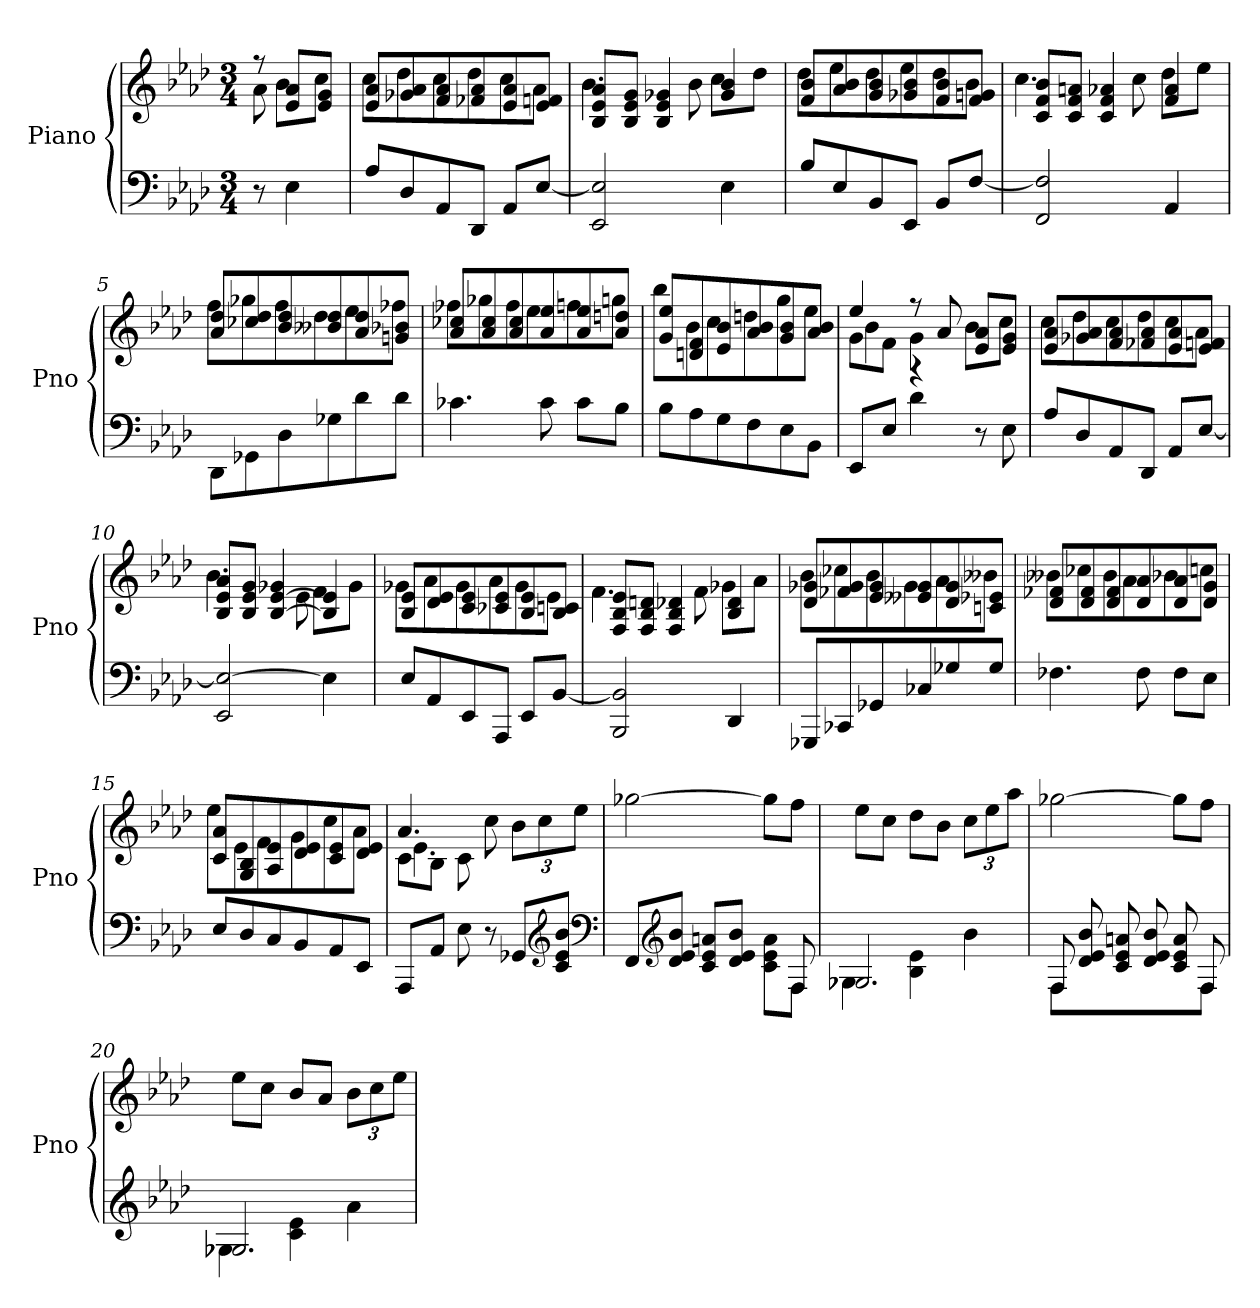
**kern	**kern
*part1	*part1
*staff2	*staff1
*I"Piano	*
*I'Pno	*
*clefF4	*clefG2
*k[b-e-a-d-]	*k[b-e-a-d-]
*A-:	*A-:
*M3/4	*M3/4
=	=
*	*^
8r	8r	8a-
4E-	8e- 8a-L	8b-L
.	8e- 8gJ	8ccJ
=1	=1	=1
8A-L	8e- 8a-L	8ccL
8D-	8g-X 8a-	8dd-
8AA-	8f 8a-	8cc
8DD-J	8f-X 8a-	8dd-
8AA-L	8e- 8a-	8cc
[8E-J	8e- 8fnJ	8a-J
=2	=2	=2
2EE- 2E-]	8B- 8e- 8a-L	4.b-
.	8B- 8e- 8gJ	.
.	4B- 4e- 4g-X	.
.	.	8b-
4E-	4g- 4b-	8ccL
.	.	8dd-J
=3	=3	=3
8B-L	8f 8b-L	8dd-L
8E-	8a- 8b-	8ee-
8BB-	8g 8b-	8dd-
8EE-J	8g-X 8b-	8ee-
8BB-/L	8f 8b-	8dd-
[8FJ	8f 8gnJ	8b-J
=4	=4	=4
2FF 2F]	8c 8f 8b-L	4.cc
.	8c 8f 8anJ	.
.	4c 4f 4a-X	.
.	.	8cc
4AA-	4f 4a-	8dd-L
.	.	8ee-J
=5	=5	=5
8DD-L	8a- 8dd-L	8ffL
8GG-X	8cc-X 8dd-	8gg-X
8D-	8b- 8dd-	8ff
8G-X	8b--X 8dd-	8dd-
8d-	8a- 8dd-	8ee-
8d-J	8gn 8b-XJ	8ff-XJ
=6	=6	=6
4.c-X	8a- 8cc-XL	8ff-XL
.	8a- 8cc-	8gg-X
.	8a- 8cc-	8ff-
8c-	8a- 8ee-	8ee-
8c-L	8a- 8ee-	8ffn
8B-J	8a- 8ddnJ	8ggnJ
=7	=7	=7
8B-L	8g 8ee-L	8bb-L
8A-	8dn 8f	8b-
8G	8e- 8b-	8cc
8F	8a- 8b-	8ddn
8E-	8g 8b-	8gg
8BB-J	8a- 8b-J	8ee-J
=8	=8	=8
*	*	*^
8EE-L	8g\L	4b-	4ee-
8E-J	8fJ	.	.
4d-	4rA	4g	8rff
.	.	.	8a-
8r	8e- 8a-L	8b-L	4ryy
8E-	8e- 8gJ	8ccJ	.
*	*	*v	*v
=9	=9	=9
8A-L	8e- 8a-L	8ccL
8D-	8g-X 8a-	8dd-
8AA-	8f 8a-	8cc
8DD-J	8f-X 8a-	8dd-
8AA-L	8e- 8a-	8cc
[8E-J	8e- 8fnJ	8a-J
=10	=10	=10
2EE- 2E-_	8B- 8e- 8a-L	4.b-
.	8B- 8e- 8gJ	.
.	[4B- [4e- 4g-X	.
.	.	8e-
4E-]	4B-] 4e-]	8fL
.	.	8g-J
=11	=11	=11
8E-L	8B- 8e-L	8g-XL
8AA-	8d- 8e-	8a-
8EE-	8c 8e-	8g-
8AAA-J	8c-X 8e-	8a-
8EE-L	8B- 8e-	8g-
[8BB-J	8B- 8cnJ	8e-J
=12	=12	=12
2BBB- 2BB-]	8F 8B- 8e-L	4.f
.	8F 8B- 8dnJ	.
.	4F 4B- 4d-X	.
.	.	8f
4DD-	4B- 4d-	8g-XL
.	.	8a-J
=13	=13	=13
8GGG-XL	8d- 8g-XL	8b-L
8CC-X	8f-X 8g-	8cc-X
8GG-X	8e- 8g-	8b-
8C-X	8e--X 8g-	8g-
8G-X	8d- 8g-	8a-
8G-J	8cn 8e-XJ	8b--XJ
=14	=14	=14
4.F-X	8d- 8f-XL	8b--XL
.	8d- 8f-	8cc-X
.	8d- 8f-	8b--
8F-	8d- 8a-	8a-
8F-L	8d- 8a-	8b-X
8E-J	8d- 8gJ	8ccnJ
=15	=15	=15
8E-L	8c 8a-L	8ee-L
8D-	8G 8B-	8e-
8C	8A- 8e-	8f
8BB-	8d- 8e-	8g
8AA-	8c 8e-	8cc
8EE-J	8d- 8e-J	8a-J
=16	=16	=16
*	*	*^
8AAA-L	8c\L	4.e-	4.a-
8AA-J	8B-J	.	.
8E-	8c\	.	.
8r	8cc	4.ryy	4.ryy
8GG-XL	12b-L	.	.
.	12cc	.	.
*clefG2	*	*	*
8c 8e- 8b-J	.	.	.
.	12ee-J	.	.
*	*v	*v	*v
*clefF4	*
=17	=17
*^	*
8FFL	2ryy	[2gg-X
*clefG2	*	*
8d- 8e- 8b-J	.	.
8c 8e- 8anL	.	.
8d- 8e- 8b-J	.	.
8ryy	8c 8e- 8aL	8gg-L]
8F	8FJ	8ffJ
=18	=18	=18
2.G-X	4G-X	8ee-L
.	.	8ccJ
.	4B- 4e-	8dd-L
.	.	8b-J
.	4b-	12ccL
.	.	12ee-
.	.	12aa-J
=19	=19	=19
8F	8FL	[2gg-X
8d- 8e- 8b-	2ryy	.
8c 8e- 8an	.	.
8d- 8e- 8b-	.	.
8c 8e- 8a	.	8gg-L]
8F	8FJ	8ffJ
=20	=20	=20
2.G-X	4G-X	8ee-L
.	.	8ccJ
.	4c 4e-	8b-L
.	.	8a-J
.	4a-	12b-L
.	.	12cc
.	.	12ee-J
*v	*v	*
=	=
*-	*-
